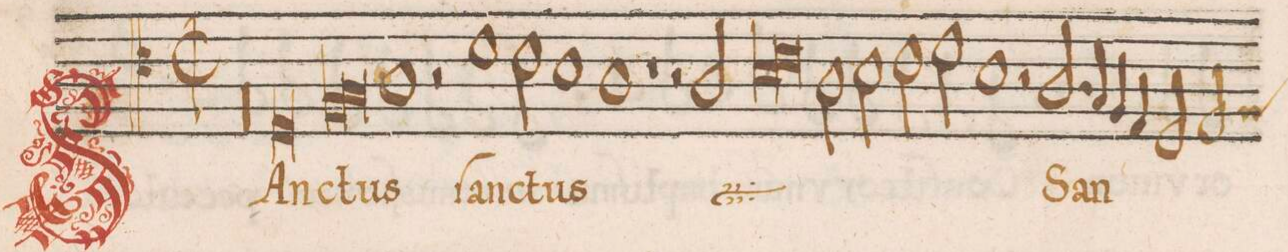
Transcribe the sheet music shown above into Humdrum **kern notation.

**kern	**text
*I"TENOR	*
*clefC4	*
*k[]	*
*met(C|)	*
*M2/1	*
*stria6	*
00r	.
=2-	=2-
=3-	=3-
0D	SAn-
=4-	=4-
*lig	*
1F	-ctus
1G	.
*Xlig	*
=5-	=5-
1A	.
2r	.
1d\	ſan-
=6-	=6-
2c\	-ctus
1B	.
=7-	=7-
1A	.
1r	.
=8-	=8-
2r	.
*	*ij
2A/	ſan-
*lig	*
1B	.
=9-	=9-
1c	.
*Xlig	*
2A\	.
2B\	.
=10-	=10-
2c\	.
2d\	.
1B	-ctus
*	*Xij
=11-	=11-
2r	.
2.A/	San-
4G/	.
4F/	.
4E/	.
=12-	=12-
2D/	.
2E/	.
*custos:F	*
*-	*-
